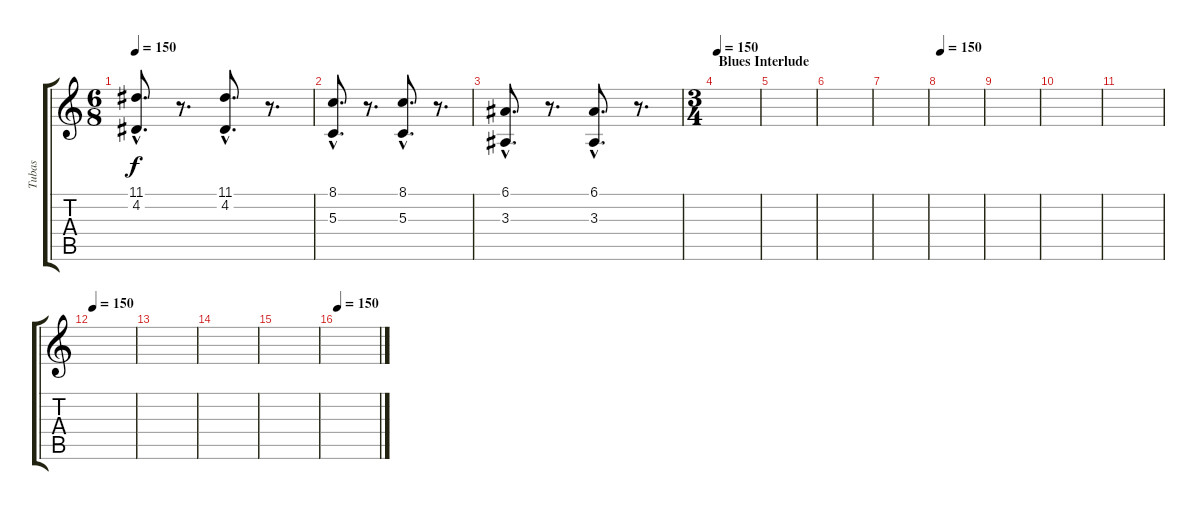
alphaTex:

\track ("Tubas" "Tubas") {instrument tuba}
\staff {score tabs}
\tuning (E4 B3 G3 D3 A2 E2) {hide}
\ts (6 8)
\tempo 150
\clef g2
\ks c
(11.1{hac} 4.2{hac}).8{d dy f} r.8{d} (11.1{hac} 4.2{hac}).8{d} r.8{d} |
(8.1{hac} 5.3{hac}).8{d} r.8{d} (8.1{hac} 5.3{hac}).8{d} r.8{d} |
(6.1{hac} 3.3{hac}).8{d} r.8{d} (6.1{hac} 3.3{hac}).8{d} r.8{d} |
\ts (3 4)
\section ("" "Blues Interlude")
\tempo 150
|
|
|
|
\tempo 150
|
|
|
|
\tempo 150
|
|
|
|
\tempo 150
